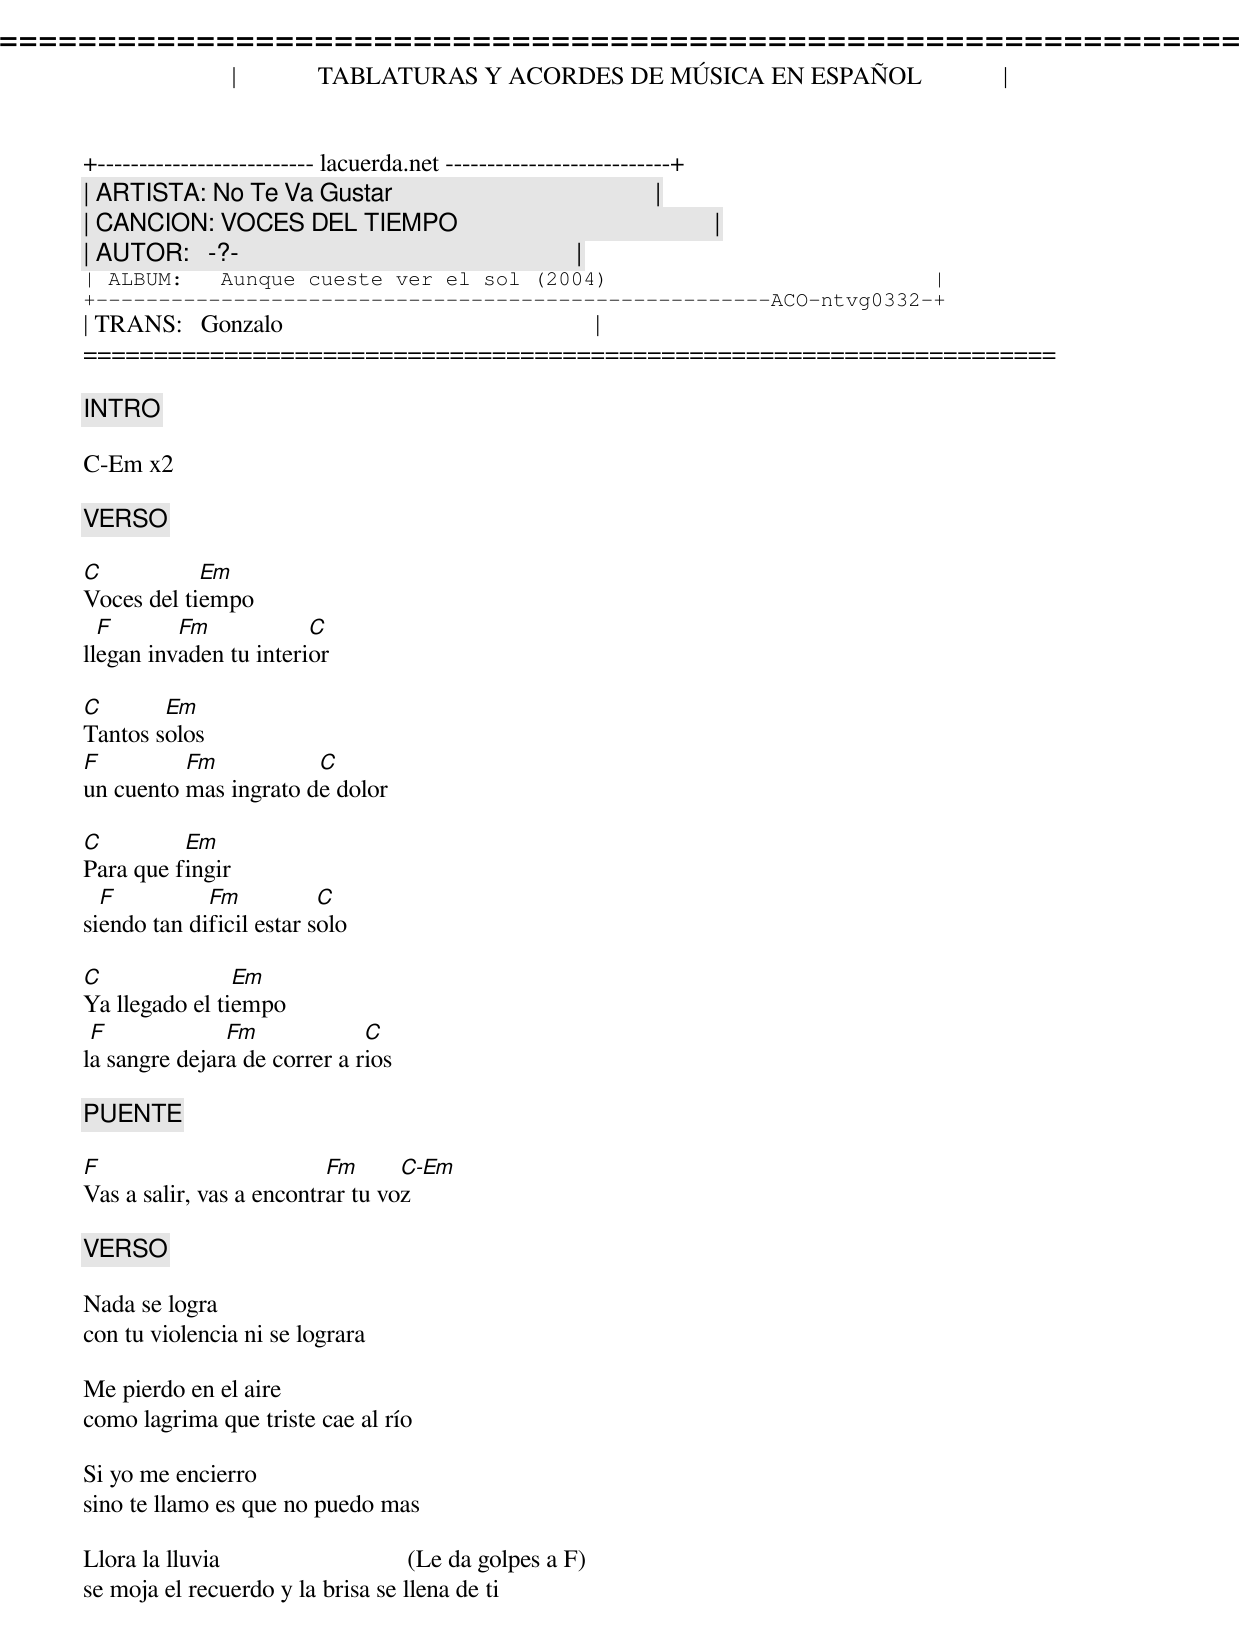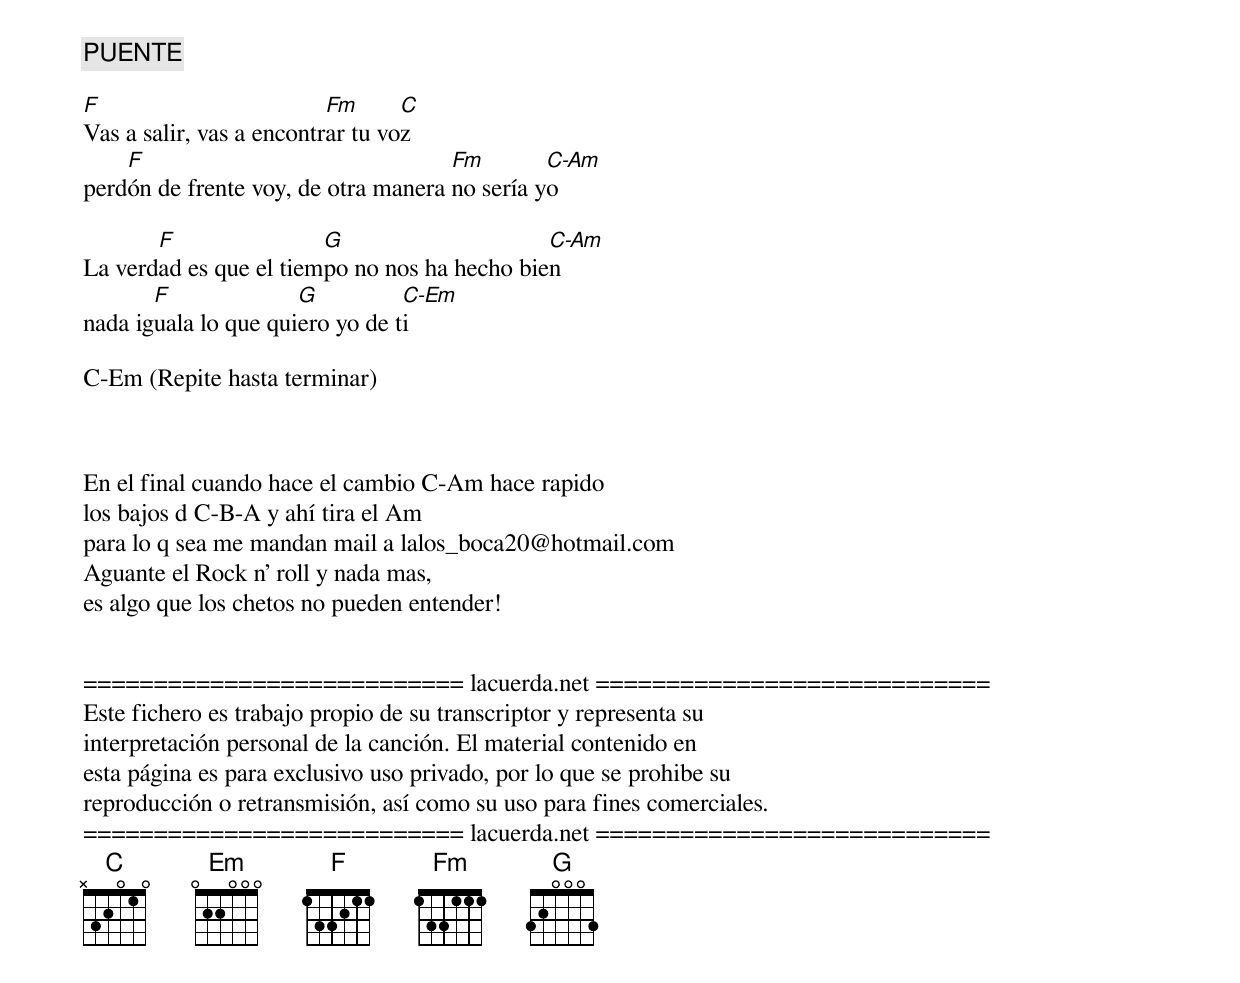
=====================================================================
|             TABLATURAS Y ACORDES DE MÚSICA EN ESPAÑOL             |
+-------------------------- lacuerda.net ---------------------------+
| ARTISTA: No Te Va Gustar                                          |
| CANCION: VOCES DEL TIEMPO                                         |
| AUTOR:   -?-                                                      |
| ALBUM:   Aunque cueste ver el sol (2004)                          |
+------------------------------------------------------ACO-ntvg0332-+
| TRANS:   Gonzalo                                                  |
=====================================================================

[INTRO]

C-Em x2

[VERSO]

C           Em
Voces del tiempo
  F       Fm            C
llegan invaden tu interior

C       Em
Tantos solos
F         Fm           C
un cuento mas ingrato de dolor

C         Em
Para que fingir
  F          Fm           C
siendo tan dificil estar solo

C               Em
Ya llegado el tiempo
 F             Fm             C
la sangre dejara de correr a rios

[PUENTE]

F                         Fm      C-Em
Vas a salir, vas a encontrar tu voz

[VERSO]

Nada se logra
con tu violencia ni se lograra

Me pierdo en el aire
como lagrima que triste cae al río

Si yo me encierro
sino te llamo es que no puedo mas

Llora la lluvia                              (Le da golpes a F)
se moja el recuerdo y la brisa se llena de ti

[PUENTE]

F                         Fm      C
Vas a salir, vas a encontrar tu voz
    F                                Fm        C-Am
perdón de frente voy, de otra manera no sería yo

       F                G                     C-Am
La verdad es que el tiempo no nos ha hecho bien
       F              G          C-Em
nada iguala lo que quiero yo de ti

C-Em (Repite hasta terminar)



En el final cuando hace el cambio C-Am hace rapido
los bajos d C-B-A y ahí tira el Am
para lo q sea me mandan mail a lalos_boca20@hotmail.com
Aguante el Rock n' roll y nada mas,
es algo que los chetos no pueden entender!


=========================== lacuerda.net ============================
Este fichero es trabajo propio de su transcriptor y representa su
interpretación personal de la canción. El material contenido en
esta página es para exclusivo uso privado, por lo que se prohibe su
reproducción o retransmisión, así como su uso para fines comerciales.
=========================== lacuerda.net ============================
